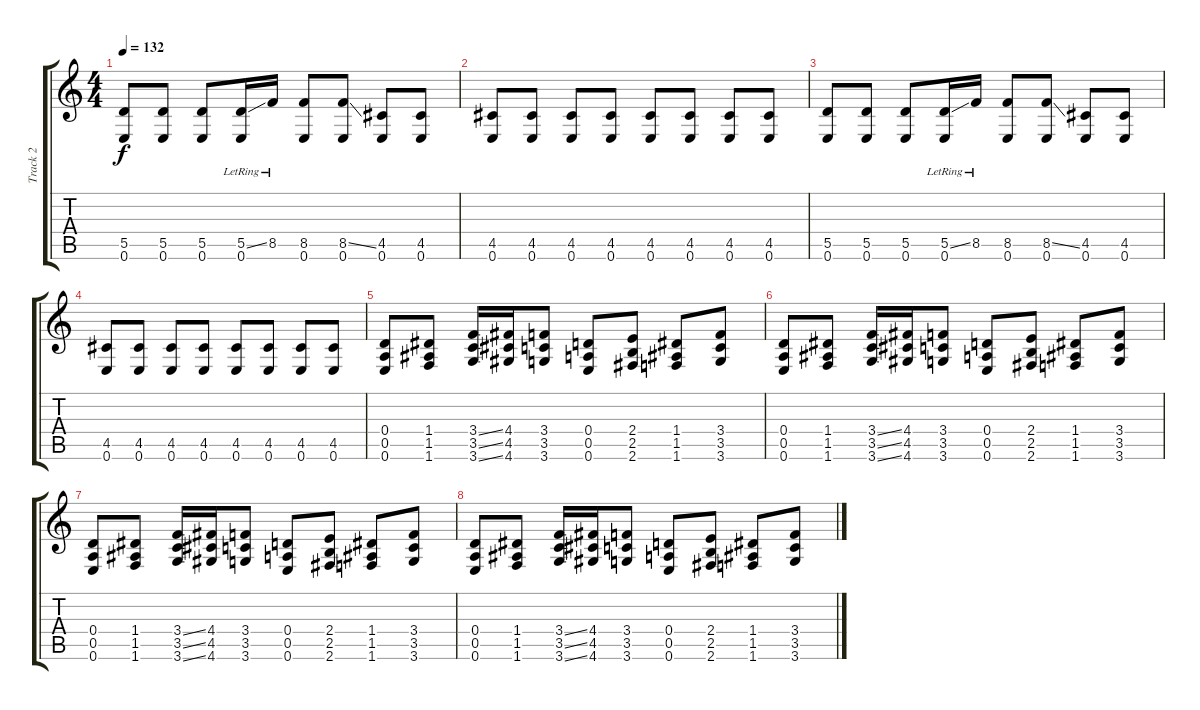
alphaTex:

\track ("Track 2" "Track 2") {instrument acousticguitarsteel}
\staff {score tabs}
\tuning (E4 B3 G3 D3 A2 E2) {hide}
\ts (4 4)
\tempo 132
\clef g2
\ks c
(5.5 0.6).8{dy f} (5.5 0.6).8 (5.5 0.6).8 (5.5{ss lr} 0.6).16 8.5{lr}.16 (8.5 0.6).8 (8.5{ss} 0.6).8 (4.5 0.6).8 (4.5 0.6).8 |
(4.5 0.6).8 (4.5 0.6).8 (4.5 0.6).8 (4.5 0.6).8 (4.5 0.6).8 (4.5 0.6).8 (4.5 0.6).8 (4.5 0.6).8 |
(5.5 0.6).8 (5.5 0.6).8 (5.5 0.6).8 (5.5{ss lr} 0.6).16 8.5{lr}.16 (8.5 0.6).8 (8.5{ss} 0.6).8 (4.5 0.6).8 (4.5 0.6).8 |
(4.5 0.6).8 (4.5 0.6).8 (4.5 0.6).8 (4.5 0.6).8 (4.5 0.6).8 (4.5 0.6).8 (4.5 0.6).8 (4.5 0.6).8 |
(0.4 0.5 0.6).8 (1.4 1.5 1.6).8 (3.4{ss} 3.5{ss} 3.6{ss}).16 (4.4 4.5 4.6).16 (3.4 3.5 3.6).8 (0.4 0.5 0.6).8 (2.4 2.5 2.6).8 (1.4 1.5 1.6).8 (3.4 3.5 3.6).8 |
(0.4 0.5 0.6).8 (1.4 1.5 1.6).8 (3.4{ss} 3.5{ss} 3.6{ss}).16 (4.4 4.5 4.6).16 (3.4 3.5 3.6).8 (0.4 0.5 0.6).8 (2.4 2.5 2.6).8 (1.4 1.5 1.6).8 (3.4 3.5 3.6).8 |
(0.4 0.5 0.6).8 (1.4 1.5 1.6).8 (3.4{ss} 3.5{ss} 3.6{ss}).16 (4.4 4.5 4.6).16 (3.4 3.5 3.6).8 (0.4 0.5 0.6).8 (2.4 2.5 2.6).8 (1.4 1.5 1.6).8 (3.4 3.5 3.6).8 |
(0.4 0.5 0.6).8 (1.4 1.5 1.6).8 (3.4{ss} 3.5{ss} 3.6{ss}).16 (4.4 4.5 4.6).16 (3.4 3.5 3.6).8 (0.4 0.5 0.6).8 (2.4 2.5 2.6).8 (1.4 1.5 1.6).8 (3.4 3.5 3.6).8
